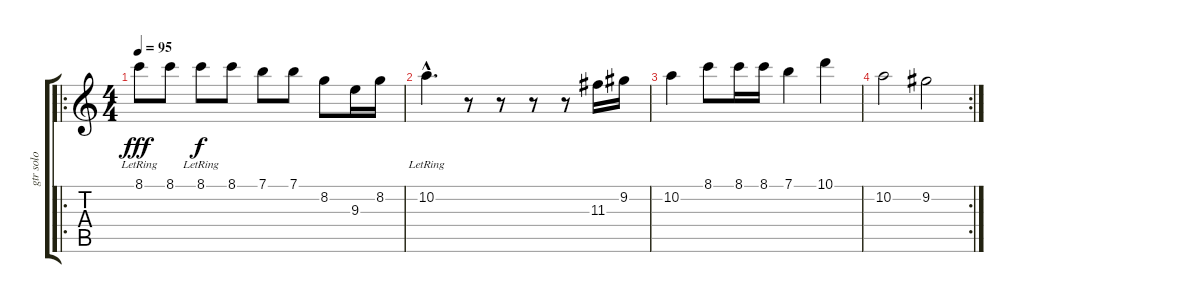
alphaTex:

\track ("gtr solo" "gtr solo") {instrument acousticguitarnylon}
\staff {score tabs}
\tuning (E4 B3 G3 D3 A2 E2) {hide}
\ro
\ts (4 4)
\tempo 95
\clef g2
\ks c
8.1{lr}.8{dy fff instrument acousticguitarnylon} 8.1.8 8.1{lr}.8{dy f} 8.1.8 7.1.8 7.1.8 8.2.8 9.3.16 8.2.16 |
10.2{hac lr}.4{d} r.8 r.8 r.8 r.8 11.3.16 9.2.16 |
10.2.4 8.1.8 8.1.16 8.1.16 7.1.4 10.1.4 |
\rc 2
10.2.2 9.2.2
